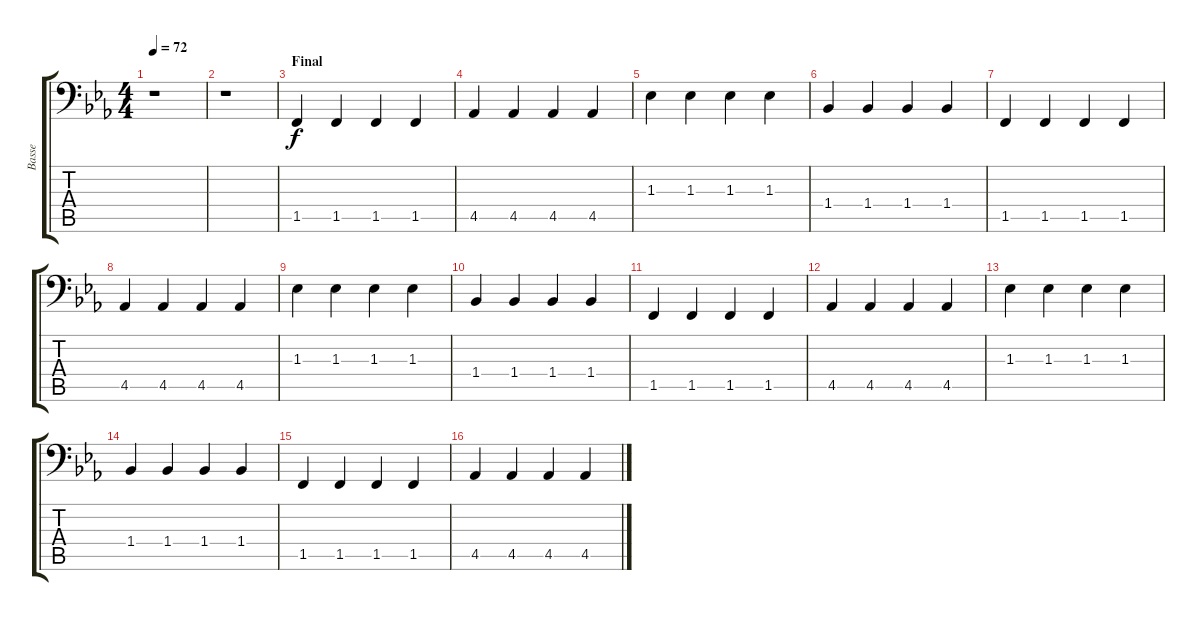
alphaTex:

\track ("Basse" "Basse") {instrument electricbasspick}
\staff {score tabs}
\tuning (C3 G2 D2 A1 E1 B0) {hide}
\ts (4 4)
\tempo 72
\clef f4
\ks eb
r.1{dy f} |
r.1 |
\section ("" "Final")
1.5.4 1.5.4 1.5.4 1.5.4 |
4.5.4 4.5.4 4.5.4 4.5.4 |
1.3.4 1.3.4 1.3.4 1.3.4 |
1.4.4 1.4.4 1.4.4 1.4.4 |
1.5.4 1.5.4 1.5.4 1.5.4 |
4.5.4 4.5.4 4.5.4 4.5.4 |
1.3.4 1.3.4 1.3.4 1.3.4 |
1.4.4 1.4.4 1.4.4 1.4.4 |
1.5.4 1.5.4 1.5.4 1.5.4 |
4.5.4 4.5.4 4.5.4 4.5.4 |
1.3.4 1.3.4 1.3.4 1.3.4 |
1.4.4 1.4.4 1.4.4 1.4.4 |
1.5.4 1.5.4 1.5.4 1.5.4 |
4.5.4 4.5.4 4.5.4 4.5.4
